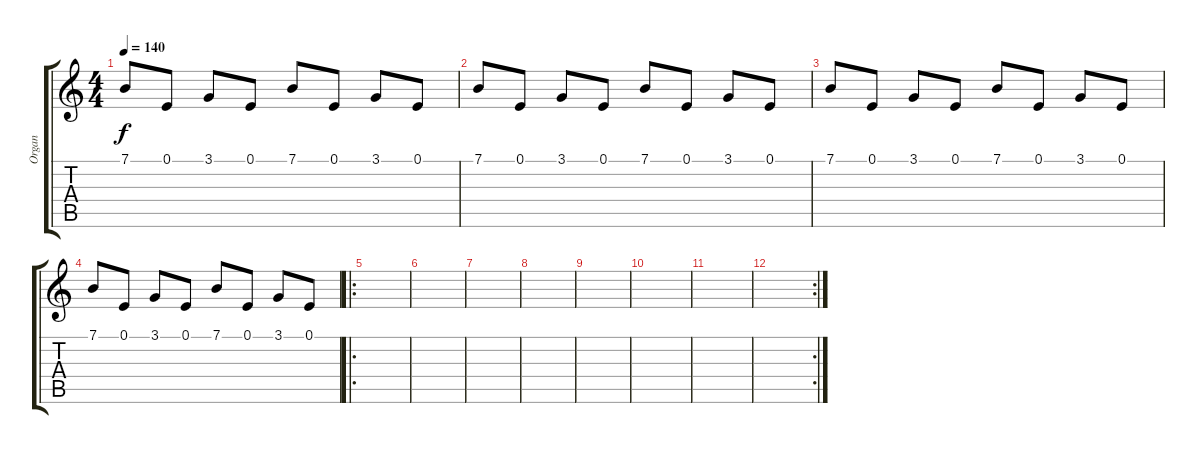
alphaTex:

\track ("Organ" "Organ") {instrument choiraahs}
\staff {score tabs}
\tuning (E4 B3 G3 D3 A2 E2) {hide}
\ts (4 4)
\tempo 140
\clef g2
\ks c
7.1.8{dy f} 0.1.8 3.1.8 0.1.8 7.1.8 0.1.8 3.1.8 0.1.8 |
7.1.8 0.1.8 3.1.8 0.1.8 7.1.8 0.1.8 3.1.8 0.1.8 |
7.1.8 0.1.8 3.1.8 0.1.8 7.1.8 0.1.8 3.1.8 0.1.8 |
7.1.8 0.1.8 3.1.8 0.1.8 7.1.8 0.1.8 3.1.8 0.1.8 |
\ro
|
|
|
|
|
|
|
\rc 2
